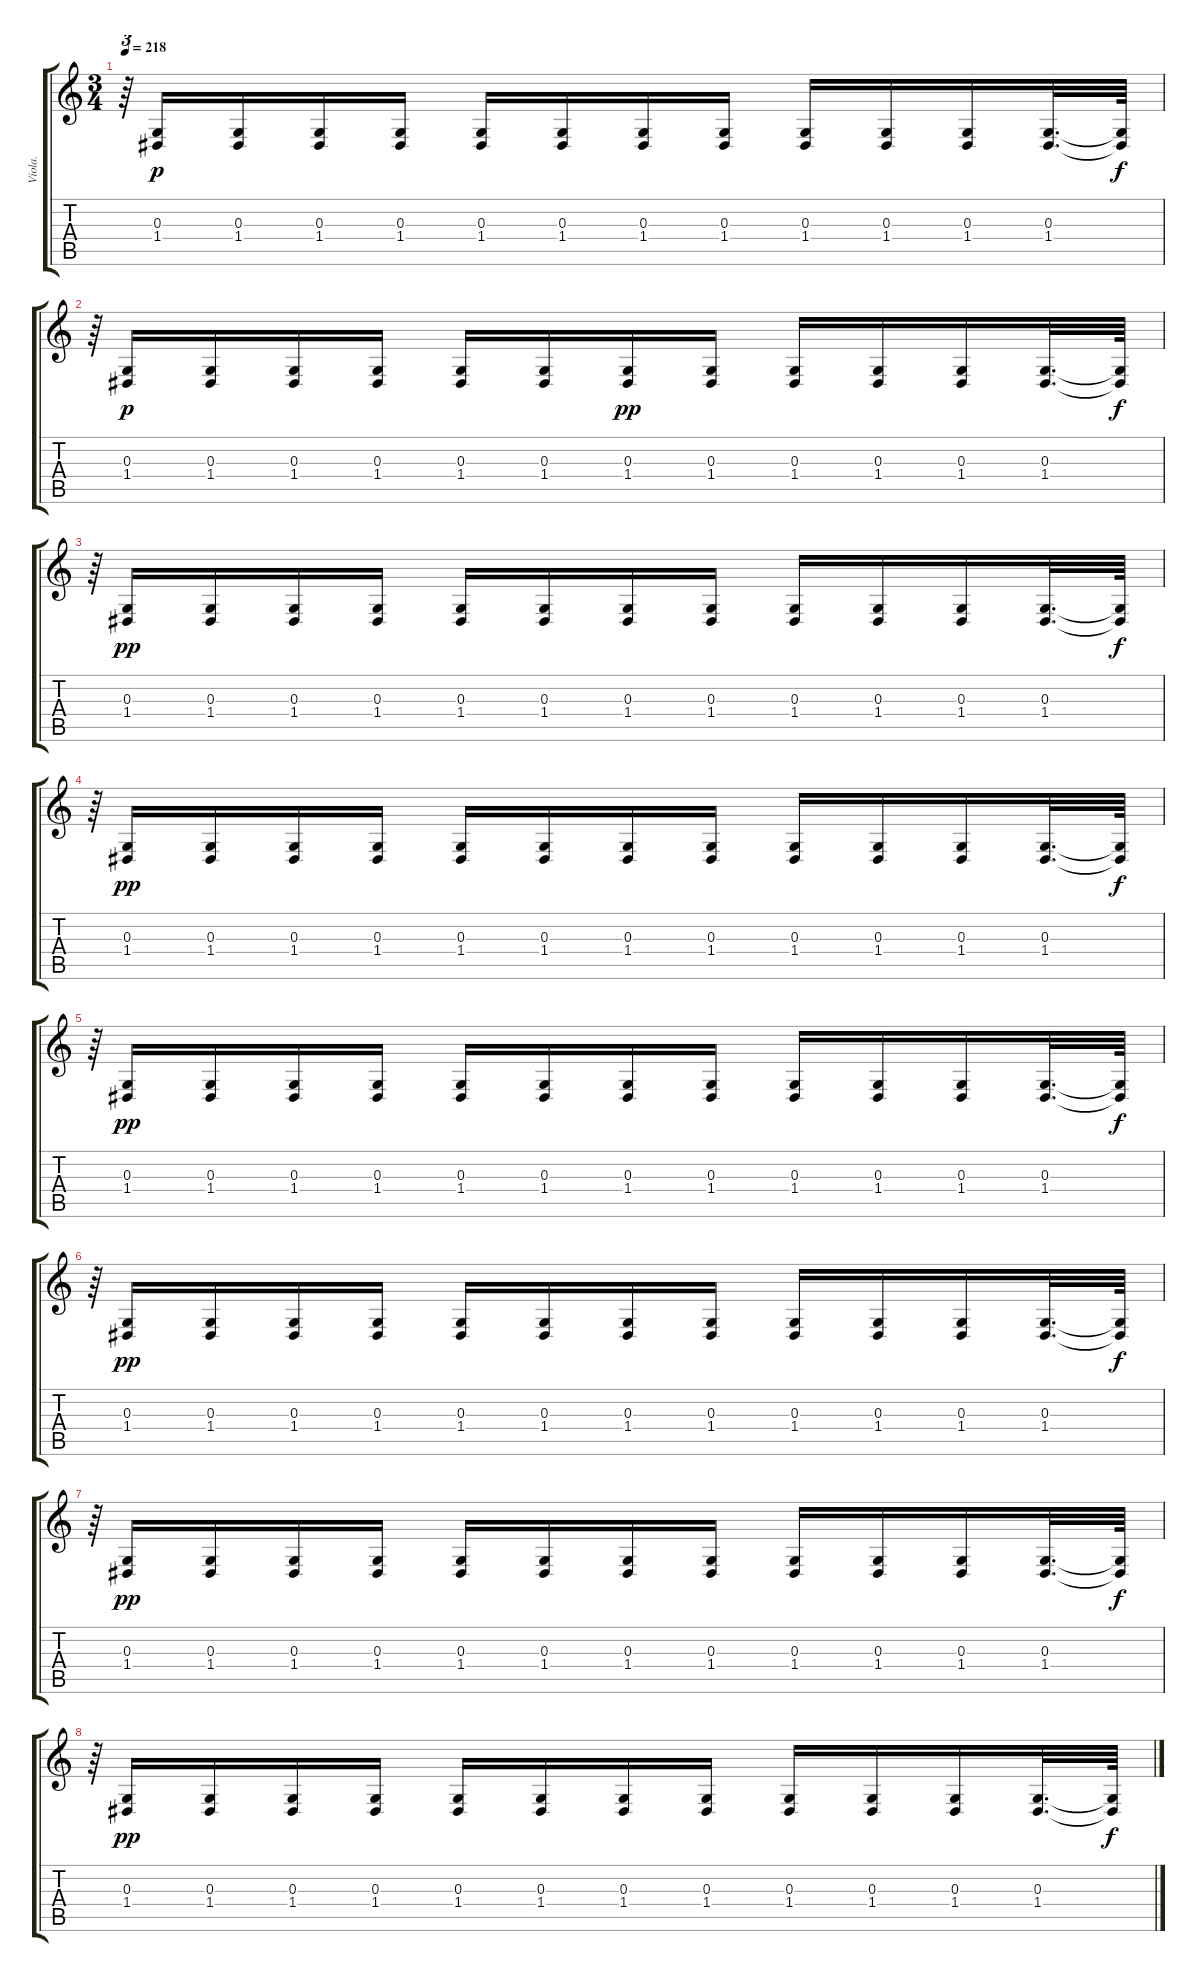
\track ("Viola." "Viola.") {instrument stringensemble2}
\staff {score tabs}
\tuning (E4 B3 G3 D3 A2 E2) {hide}
\ts (3 4)
\tempo 218
\clef g2
\ks c
r.64{tu (3 2) dy f} (0.3 1.4).16{dy p} (0.3 1.4).16 (0.3 1.4).16 (0.3 1.4).16 (0.3 1.4).16 (0.3 1.4).16 (0.3 1.4).16 (0.3 1.4).16 (0.3 1.4).16 (0.3 1.4).16 (0.3 1.4).16 (0.3 1.4).32{d} (0.3{t} 1.4{t}).64{dy f} |
r.64{tu (3 2)} (0.3 1.4).16{dy p} (0.3 1.4).16 (0.3 1.4).16 (0.3 1.4).16 (0.3 1.4).16 (0.3 1.4).16 (0.3 1.4).16{dy pp} (0.3 1.4).16 (0.3 1.4).16 (0.3 1.4).16 (0.3 1.4).16 (0.3 1.4).32{d} (0.3{t} 1.4{t}).64{dy f} |
r.64{tu (3 2)} (0.3 1.4).16{dy pp} (0.3 1.4).16 (0.3 1.4).16 (0.3 1.4).16 (0.3 1.4).16 (0.3 1.4).16 (0.3 1.4).16 (0.3 1.4).16 (0.3 1.4).16 (0.3 1.4).16 (0.3 1.4).16 (0.3 1.4).32{d} (0.3{t} 1.4{t}).64{dy f} |
r.64{tu (3 2)} (0.3 1.4).16{dy pp} (0.3 1.4).16 (0.3 1.4).16 (0.3 1.4).16 (0.3 1.4).16 (0.3 1.4).16 (0.3 1.4).16 (0.3 1.4).16 (0.3 1.4).16 (0.3 1.4).16 (0.3 1.4).16 (0.3 1.4).32{d} (0.3{t} 1.4{t}).64{dy f} |
r.64{tu (3 2)} (0.3 1.4).16{dy pp} (0.3 1.4).16 (0.3 1.4).16 (0.3 1.4).16 (0.3 1.4).16 (0.3 1.4).16 (0.3 1.4).16 (0.3 1.4).16 (0.3 1.4).16 (0.3 1.4).16 (0.3 1.4).16 (0.3 1.4).32{d} (0.3{t} 1.4{t}).64{dy f} |
r.64{tu (3 2)} (0.3 1.4).16{dy pp} (0.3 1.4).16 (0.3 1.4).16 (0.3 1.4).16 (0.3 1.4).16 (0.3 1.4).16 (0.3 1.4).16 (0.3 1.4).16 (0.3 1.4).16 (0.3 1.4).16 (0.3 1.4).16 (0.3 1.4).32{d} (0.3{t} 1.4{t}).64{dy f} |
r.64{tu (3 2)} (0.3 1.4).16{dy pp} (0.3 1.4).16 (0.3 1.4).16 (0.3 1.4).16 (0.3 1.4).16 (0.3 1.4).16 (0.3 1.4).16 (0.3 1.4).16 (0.3 1.4).16 (0.3 1.4).16 (0.3 1.4).16 (0.3 1.4).32{d} (0.3{t} 1.4{t}).64{dy f} |
r.64{tu (3 2)} (0.3 1.4).16{dy pp} (0.3 1.4).16 (0.3 1.4).16 (0.3 1.4).16 (0.3 1.4).16 (0.3 1.4).16 (0.3 1.4).16 (0.3 1.4).16 (0.3 1.4).16 (0.3 1.4).16 (0.3 1.4).16 (0.3 1.4).32{d} (0.3{t} 1.4{t}).64{dy f}
